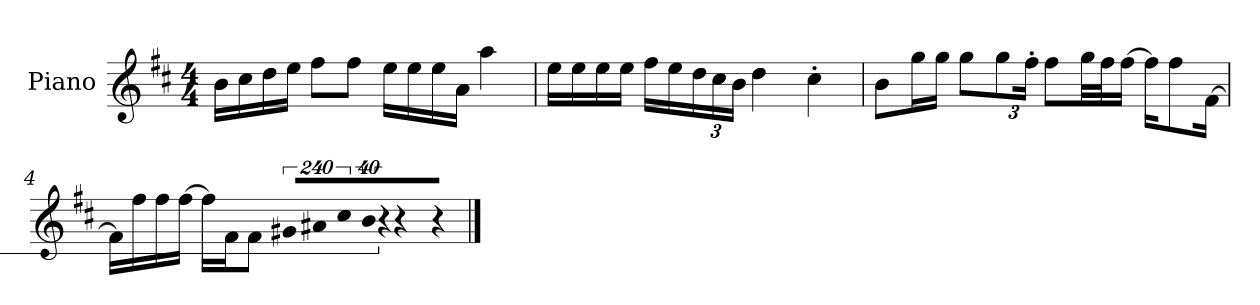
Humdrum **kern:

**kern
*part1
*staff1
*I"Piano
*I'P-no
*clefG2
*k[f#c#]
*M4/4
*MM90
=1
16b\LL
16cc#\
16dd\
16ee\JJ
8ff#\L
8ff#\J
16ee\LL
16ee\
16ee\
16a\JJ
4aa\
=2
16ee\LL
16ee\
16ee\
16ee\JJ
16ff#\LL
16ee\
*Xbrackettup
24dd\
24cc#\
24b\JJ
4dd\
4cc#'\
=3
8b\L
16gg\L
16gg\JJ
8gg\L
12gg\
24ff#'\Jk
8ff#\L
32gg\LL
32ff#\J
[16ff#\JJ
16ff#\KL]
8ff#\
[16f#\Jk
!!LO:LB:g=z
=4
16f#\LL]
16ff#\
16ff#\
[16ff#\JJ
16ff#\LL]
16f#\J
8f#\J
*brackettup
!LO:N:vis=16
1920%137g#X/LL
!LO:N:vis=16
1920%137a#X/
!LO:N:vis=16
1920%137cc#/
!LO:N:vis=32
640%23b/JJk
!LO:N:vis=32
640%23r
!LO:N:vis=16
1920%137r
!LO:N:vis=8
960%137r
==
*-
